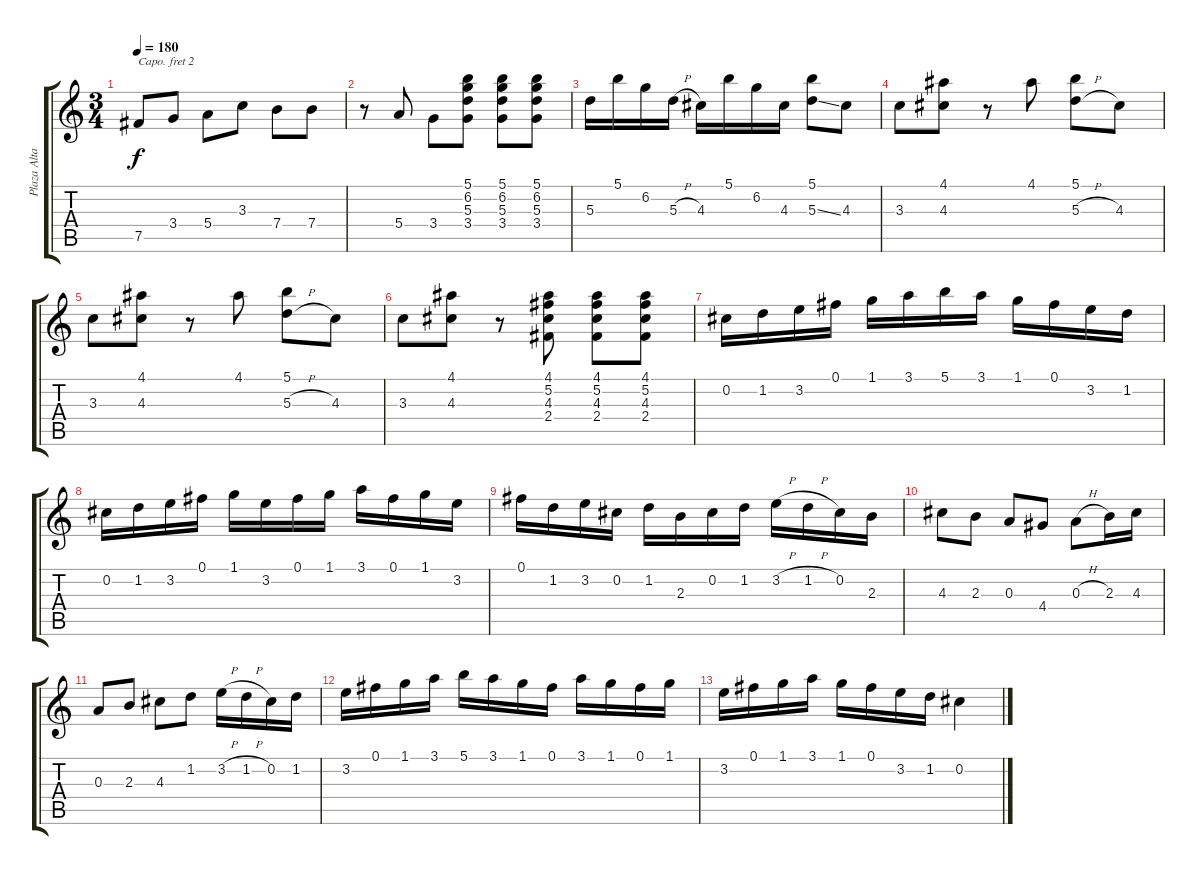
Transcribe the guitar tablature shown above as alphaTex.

\track ("Plaza Alta" "Plaza Alta") {instrument acousticguitarnylon}
\staff {score tabs}
\capo 2
\tuning (E4 B3 G3 D3 A2 E2) {hide}
\ts (3 4)
\tempo 180
\clef g2
\ks c
7.5.8{dy f} 3.4.8 5.4.8 3.3.8 7.4.8 7.4.8 |
r.8 5.4.8 3.4.8 (5.1 6.2 5.3 3.4).8 (5.1 6.2 5.3 3.4).8 (5.1 6.2 5.3 3.4).8 |
5.3.16 5.1.16 6.2.16 5.3{h}.16 4.3.16 5.1.16 6.2.16 4.3.16 (5.1 5.3{ss}).8 4.3.8 |
3.3.8 (4.1 4.3).8 r.8 4.1.8 (5.1 5.3{h}).8 4.3.8 |
3.3.8 (4.1 4.3).8 r.8 4.1.8 (5.1 5.3{h}).8 4.3.8 |
3.3.8 (4.1 4.3).8 r.8 (4.1 5.2 4.3 2.4).8 (4.1 5.2 4.3 2.4).8 (4.1 5.2 4.3 2.4).8 |
0.2.16 1.2.16 3.2.16 0.1.16 1.1.16 3.1.16 5.1.16 3.1.16 1.1.16 0.1.16 3.2.16 1.2.16 |
0.2.16 1.2.16 3.2.16 0.1.16 1.1.16 3.2.16 0.1.16 1.1.16 3.1.16 0.1.16 1.1.16 3.2.16 |
0.1.16 1.2.16 3.2.16 0.2.16 1.2.16 2.3.16 0.2.16 1.2.16 3.2{h}.16 1.2{h}.16 0.2.16 2.3.16 |
4.3.8 2.3.8 0.3.8 4.4.8 0.3{h}.8 2.3.16 4.3.16{volume 0} |
0.3.8 2.3.8 4.3.8 1.2.8 3.2{h}.16 1.2{h}.16 0.2.16 1.2.16 |
3.2.16 0.1.16 1.1.16 3.1.16 5.1.16 3.1.16 1.1.16 0.1.16 3.1.16 1.1.16 0.1.16 1.1.16 |
3.2.16 0.1.16 1.1.16 3.1.16 1.1.16 0.1.16 3.2.16 1.2.16 0.2.4
